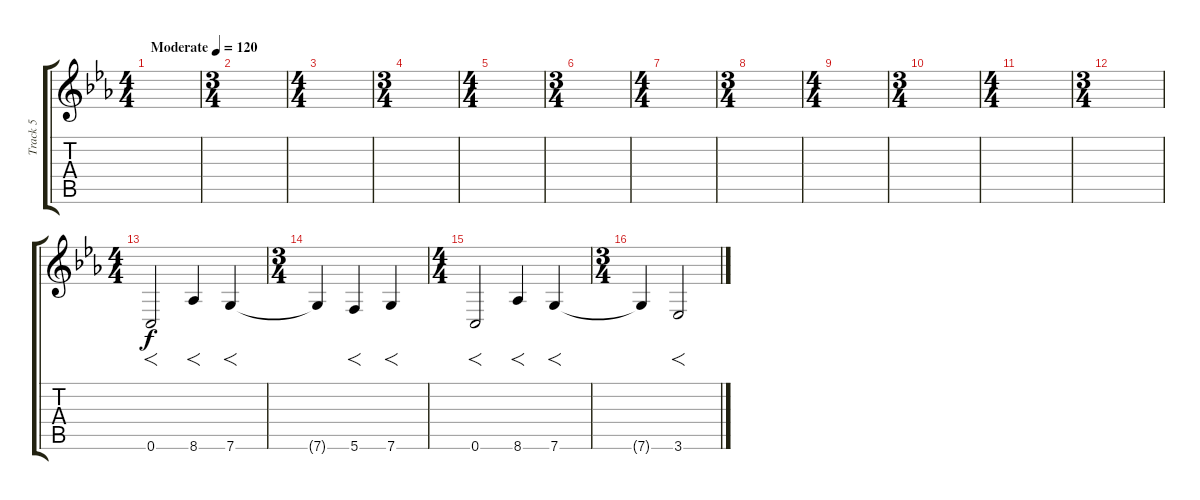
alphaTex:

\track ("Track 5" "Track 5") {instrument distortionguitar}
\staff {score tabs}
\tuning (D4 A3 F3 C3 G2 C2) {hide}
\ts (4 4)
\tempo (120 "Moderate")
\clef g2
\ks eb
|
\ts (3 4)
|
\ts (4 4)
|
\ts (3 4)
|
\ts (4 4)
|
\ts (3 4)
|
\ts (4 4)
|
\ts (3 4)
|
\ts (4 4)
|
\ts (3 4)
|
\ts (4 4)
|
\ts (3 4)
|
\ts (4 4)
0.6.2{f} 8.6.4{f} 7.6.4{f} |
\ts (3 4)
7.6{t}.4 5.6.4{f} 7.6.4{f} |
\ts (4 4)
0.6.2{f} 8.6.4{f} 7.6.4{f} |
\ts (3 4)
7.6{t}.4 3.6.2{f}
